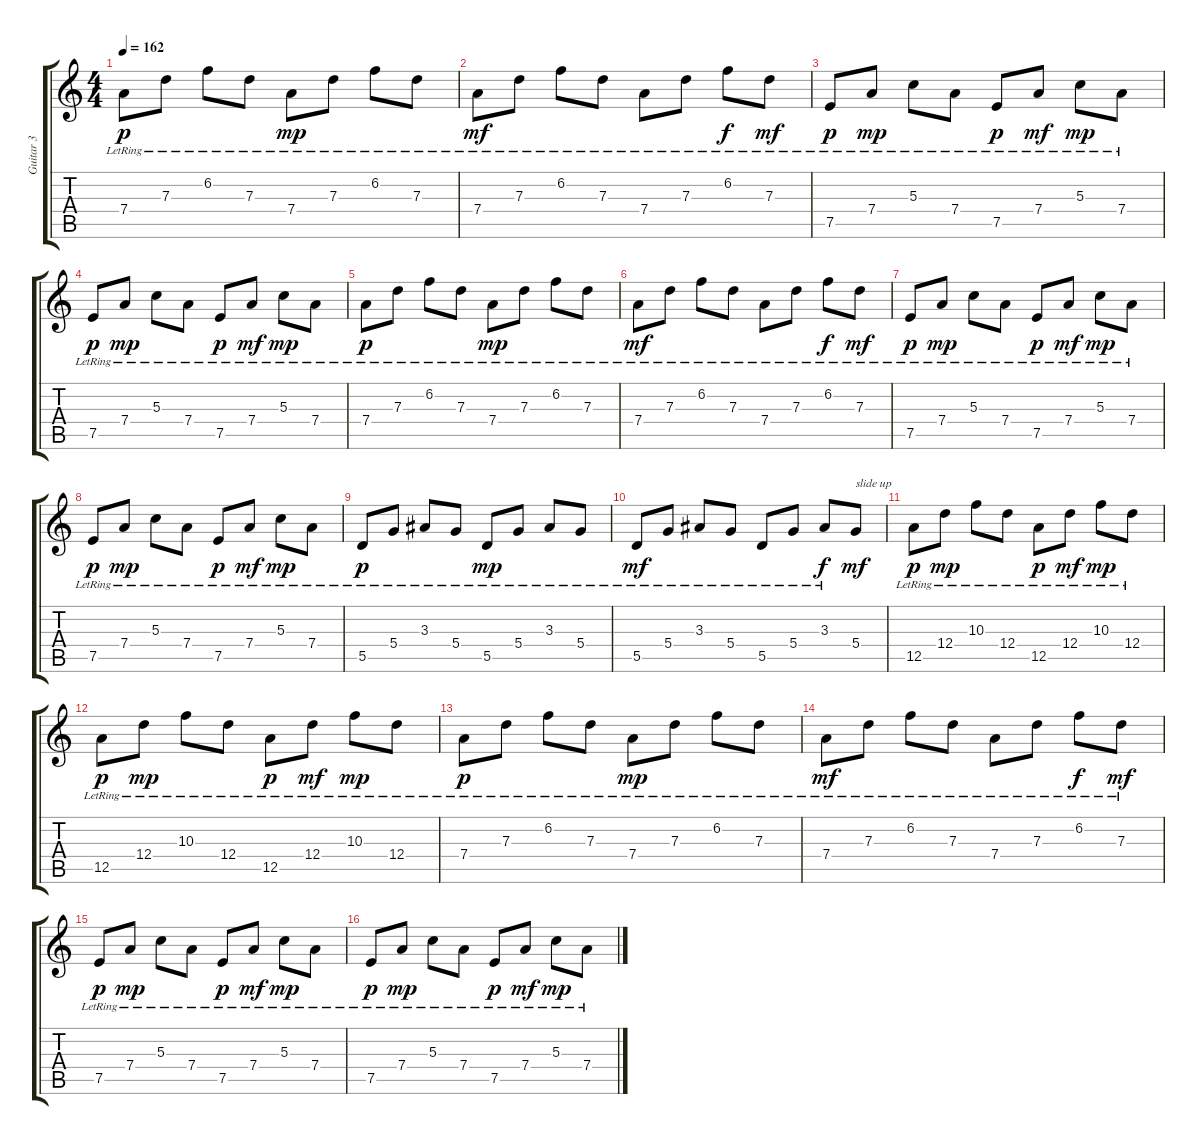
\track ("Guitar 3" "Guitar 3") {instrument overdrivenguitar}
\staff {score tabs}
\tuning (E4 B3 G3 D3 A2 E2) {hide}
\ts (4 4)
\tempo 162
\clef g2
\ks c
7.4{lr}.8{dy p} 7.3{lr}.8 6.2{lr}.8 7.3{lr}.8 7.4{lr}.8{dy mp} 7.3{lr}.8 6.2{lr}.8 7.3{lr}.8 |
7.4{lr}.8{dy mf} 7.3{lr}.8 6.2{lr}.8 7.3{lr}.8 7.4{lr}.8 7.3{lr}.8 6.2{lr}.8{dy f} 7.3{lr}.8{dy mf} |
7.5{lr}.8{dy p} 7.4{lr}.8{dy mp} 5.3{lr}.8 7.4{lr}.8 7.5{lr}.8{dy p} 7.4{lr}.8{dy mf} 5.3{lr}.8{dy mp} 7.4{lr}.8 |
7.5{lr}.8{dy p} 7.4{lr}.8{dy mp} 5.3{lr}.8 7.4{lr}.8 7.5{lr}.8{dy p} 7.4{lr}.8{dy mf} 5.3{lr}.8{dy mp} 7.4{lr}.8 |
7.4{lr}.8{dy p} 7.3{lr}.8 6.2{lr}.8 7.3{lr}.8 7.4{lr}.8{dy mp} 7.3{lr}.8 6.2{lr}.8 7.3{lr}.8 |
7.4{lr}.8{dy mf} 7.3{lr}.8 6.2{lr}.8 7.3{lr}.8 7.4{lr}.8 7.3{lr}.8 6.2{lr}.8{dy f} 7.3{lr}.8{dy mf} |
7.5{lr}.8{dy p} 7.4{lr}.8{dy mp} 5.3{lr}.8 7.4{lr}.8 7.5{lr}.8{dy p} 7.4{lr}.8{dy mf} 5.3{lr}.8{dy mp} 7.4{lr}.8 |
7.5{lr}.8{dy p} 7.4{lr}.8{dy mp} 5.3{lr}.8 7.4{lr}.8 7.5{lr}.8{dy p} 7.4{lr}.8{dy mf} 5.3{lr}.8{dy mp} 7.4{lr}.8 |
5.5{lr}.8{dy p} 5.4{lr}.8 3.3{lr}.8 5.4{lr}.8 5.5{lr}.8{dy mp} 5.4{lr}.8 3.3{lr}.8 5.4{lr}.8 |
5.5{lr}.8{dy mf} 5.4{lr}.8 3.3{lr}.8 5.4{lr}.8 5.5{lr}.8 5.4{lr}.8 3.3{lr}.8{dy f} 5.4.8{txt "slide up" dy mf} |
12.5{lr}.8{dy p} 12.4{lr}.8{dy mp} 10.3{lr}.8 12.4{lr}.8 12.5{lr}.8{dy p} 12.4{lr}.8{dy mf} 10.3{lr}.8{dy mp} 12.4{lr}.8 |
12.5{lr}.8{dy p} 12.4{lr}.8{dy mp} 10.3{lr}.8 12.4{lr}.8 12.5{lr}.8{dy p} 12.4{lr}.8{dy mf} 10.3{lr}.8{dy mp} 12.4{lr}.8 |
7.4{lr}.8{dy p} 7.3{lr}.8 6.2{lr}.8 7.3{lr}.8 7.4{lr}.8{dy mp} 7.3{lr}.8 6.2{lr}.8 7.3{lr}.8 |
7.4{lr}.8{dy mf} 7.3{lr}.8 6.2{lr}.8 7.3{lr}.8 7.4{lr}.8 7.3{lr}.8 6.2{lr}.8{dy f} 7.3{lr}.8{dy mf} |
7.5{lr}.8{dy p} 7.4{lr}.8{dy mp} 5.3{lr}.8 7.4{lr}.8 7.5{lr}.8{dy p} 7.4{lr}.8{dy mf} 5.3{lr}.8{dy mp} 7.4{lr}.8 |
7.5{lr}.8{dy p} 7.4{lr}.8{dy mp} 5.3{lr}.8 7.4{lr}.8 7.5{lr}.8{dy p} 7.4{lr}.8{dy mf} 5.3{lr}.8{dy mp} 7.4{lr}.8
